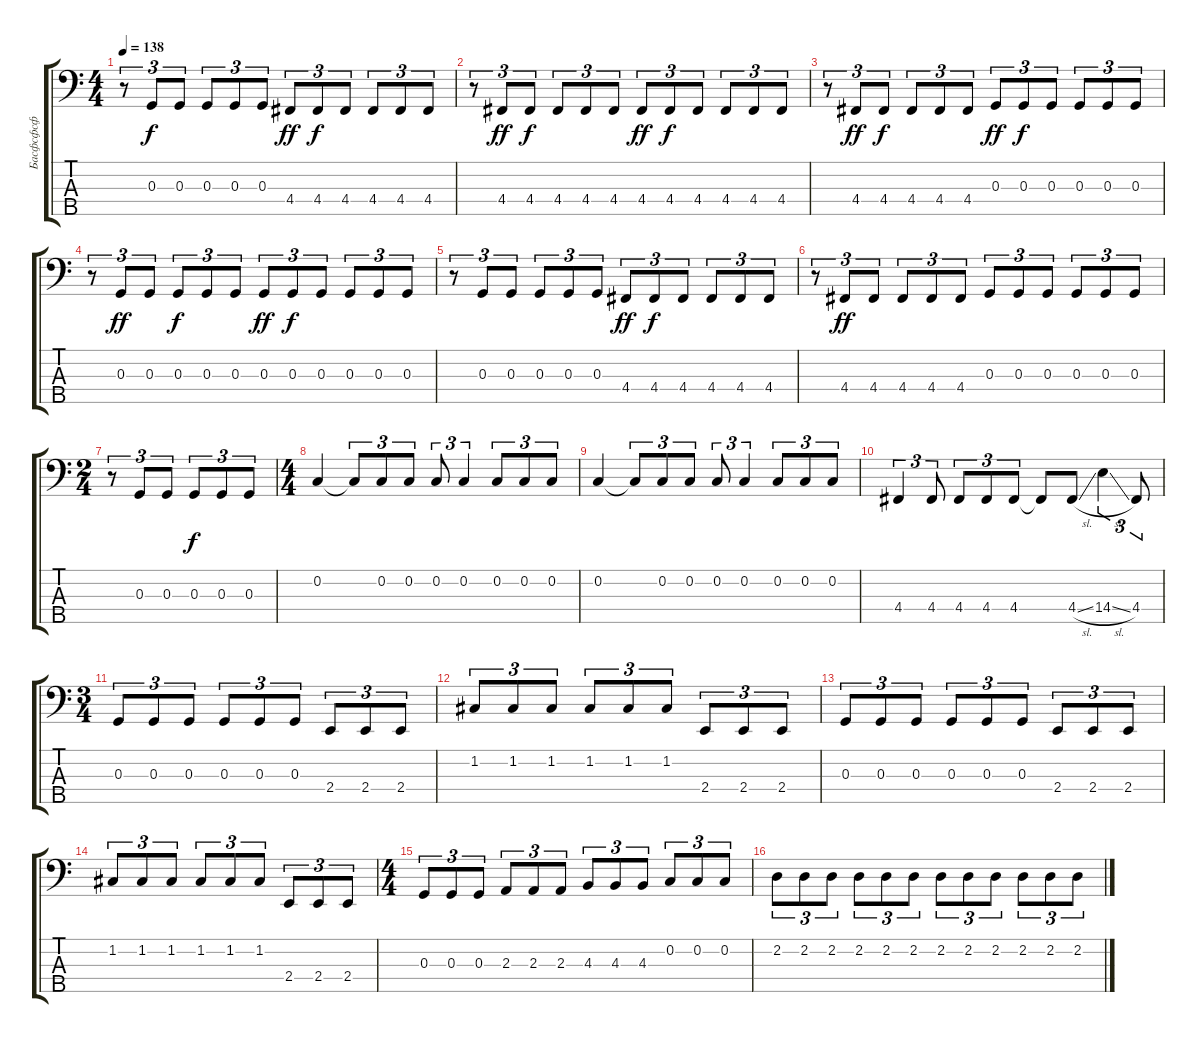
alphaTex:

\track ("Басфсфсф" "Басфсфсф") {instrument synthbass2}
\staff {score tabs}
\tuning (F2 C2 G1 D1 A0) {hide}
\ts (4 4)
\tempo 138
\clef f4
\ks c
r.8{tu (3 2) dy f} 0.3.8{tu (3 2)} 0.3.8{tu (3 2)} 0.3.8{tu (3 2)} 0.3.8{tu (3 2)} 0.3.8{tu (3 2)} 4.4.8{tu (3 2) dy ff} 4.4.8{tu (3 2) dy f} 4.4.8{tu (3 2)} 4.4.8{tu (3 2)} 4.4.8{tu (3 2)} 4.4.8{tu (3 2)} |
r.8{tu (3 2)} 4.4.8{tu (3 2) dy ff} 4.4.8{tu (3 2) dy f} 4.4.8{tu (3 2)} 4.4.8{tu (3 2)} 4.4.8{tu (3 2)} 4.4.8{tu (3 2) dy ff} 4.4.8{tu (3 2) dy f} 4.4.8{tu (3 2)} 4.4.8{tu (3 2)} 4.4.8{tu (3 2)} 4.4.8{tu (3 2)} |
r.8{tu (3 2)} 4.4.8{tu (3 2) dy ff} 4.4.8{tu (3 2) dy f} 4.4.8{tu (3 2)} 4.4.8{tu (3 2)} 4.4.8{tu (3 2)} 0.3.8{tu (3 2) dy ff} 0.3.8{tu (3 2) dy f} 0.3.8{tu (3 2)} 0.3.8{tu (3 2)} 0.3.8{tu (3 2)} 0.3.8{tu (3 2)} |
r.8{tu (3 2)} 0.3.8{tu (3 2) dy ff} 0.3.8{tu (3 2)} 0.3.8{tu (3 2) dy f} 0.3.8{tu (3 2)} 0.3.8{tu (3 2)} 0.3.8{tu (3 2) dy ff} 0.3.8{tu (3 2) dy f} 0.3.8{tu (3 2)} 0.3.8{tu (3 2)} 0.3.8{tu (3 2)} 0.3.8{tu (3 2)} |
r.8{tu (3 2)} 0.3.8{tu (3 2)} 0.3.8{tu (3 2)} 0.3.8{tu (3 2)} 0.3.8{tu (3 2)} 0.3.8{tu (3 2)} 4.4.8{tu (3 2) dy ff} 4.4.8{tu (3 2) dy f} 4.4.8{tu (3 2)} 4.4.8{tu (3 2)} 4.4.8{tu (3 2)} 4.4.8{tu (3 2)} |
r.8{tu (3 2)} 4.4.8{tu (3 2) dy ff} 4.4.8{tu (3 2)} 4.4.8{tu (3 2)} 4.4.8{tu (3 2)} 4.4.8{tu (3 2)} 0.3.8{tu (3 2)} 0.3.8{tu (3 2)} 0.3.8{tu (3 2)} 0.3.8{tu (3 2)} 0.3.8{tu (3 2)} 0.3.8{tu (3 2)} |
\ts (2 4)
r.8{tu (3 2)} 0.3.8{tu (3 2)} 0.3.8{tu (3 2)} 0.3.8{tu (3 2) dy f} 0.3.8{tu (3 2)} 0.3.8{tu (3 2)} |
\ts (4 4)
0.2.4 0.2{t}.8{tu (3 2)} 0.2.8{tu (3 2)} 0.2.8{tu (3 2)} 0.2.8{tu (3 2)} 0.2.4{tu (3 2)} 0.2.8{tu (3 2)} 0.2.8{tu (3 2)} 0.2.8{tu (3 2)} |
0.2.4 0.2{t}.8{tu (3 2)} 0.2.8{tu (3 2)} 0.2.8{tu (3 2)} 0.2.8{tu (3 2)} 0.2.4{tu (3 2)} 0.2.8{tu (3 2)} 0.2.8{tu (3 2)} 0.2.8{tu (3 2)} |
4.4.4{tu (3 2)} 4.4.8{tu (3 2)} 4.4.8{tu (3 2)} 4.4.8{tu (3 2)} 4.4.8{tu (3 2)} 4.4{t}.8 4.4{sl}.8 14.4{sl}.4{tu (3 2)} 4.4.8{tu (3 2)} |
\ts (3 4)
0.3.8{tu (3 2)} 0.3.8{tu (3 2)} 0.3.8{tu (3 2)} 0.3.8{tu (3 2)} 0.3.8{tu (3 2)} 0.3.8{tu (3 2)} 2.4.8{tu (3 2)} 2.4.8{tu (3 2)} 2.4.8{tu (3 2)} |
1.2.8{tu (3 2)} 1.2.8{tu (3 2)} 1.2.8{tu (3 2)} 1.2.8{tu (3 2)} 1.2.8{tu (3 2)} 1.2.8{tu (3 2)} 2.4.8{tu (3 2)} 2.4.8{tu (3 2)} 2.4.8{tu (3 2)} |
0.3.8{tu (3 2)} 0.3.8{tu (3 2)} 0.3.8{tu (3 2)} 0.3.8{tu (3 2)} 0.3.8{tu (3 2)} 0.3.8{tu (3 2)} 2.4.8{tu (3 2)} 2.4.8{tu (3 2)} 2.4.8{tu (3 2)} |
1.2.8{tu (3 2)} 1.2.8{tu (3 2)} 1.2.8{tu (3 2)} 1.2.8{tu (3 2)} 1.2.8{tu (3 2)} 1.2.8{tu (3 2)} 2.4.8{tu (3 2)} 2.4.8{tu (3 2)} 2.4.8{tu (3 2)} |
\ts (4 4)
0.3.8{tu (3 2)} 0.3.8{tu (3 2)} 0.3.8{tu (3 2)} 2.3.8{tu (3 2)} 2.3.8{tu (3 2)} 2.3.8{tu (3 2)} 4.3.8{tu (3 2)} 4.3.8{tu (3 2)} 4.3.8{tu (3 2)} 0.2.8{tu (3 2)} 0.2.8{tu (3 2)} 0.2.8{tu (3 2)} |
2.2.8{tu (3 2)} 2.2.8{tu (3 2)} 2.2.8{tu (3 2)} 2.2.8{tu (3 2)} 2.2.8{tu (3 2)} 2.2.8{tu (3 2)} 2.2.8{tu (3 2)} 2.2.8{tu (3 2)} 2.2.8{tu (3 2)} 2.2.8{tu (3 2)} 2.2.8{tu (3 2)} 2.2.8{tu (3 2)}
